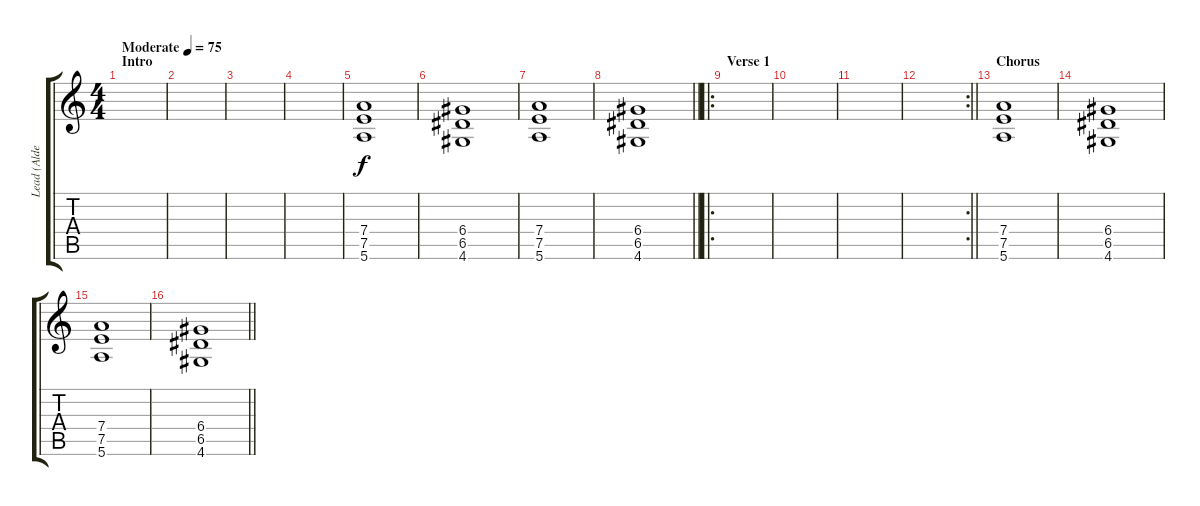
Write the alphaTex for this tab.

\track ("Lead (Alden)" "Lead (Alde") {instrument distortionguitar}
\staff {score tabs}
\tuning (E4 B3 G3 D3 A2 E2) {hide}
\ts (4 4)
\section ("" "Intro")
\tempo (75 "Moderate")
\clef g2
\ks c
|
|
|
|
(7.4 7.5 5.6).1 |
(6.4 6.5 4.6).1 |
(7.4 7.5 5.6).1 |
\barLineRight lightlight
(6.4 6.5 4.6).1 |
\ro
\section ("" "Verse 1")
|
|
|
\rc 2
\barLineRight lightlight
|
\section ("" "Chorus")
(7.4 7.5 5.6).1 |
(6.4 6.5 4.6).1 |
(7.4 7.5 5.6).1 |
\barLineRight lightlight
(6.4 6.5 4.6).1
